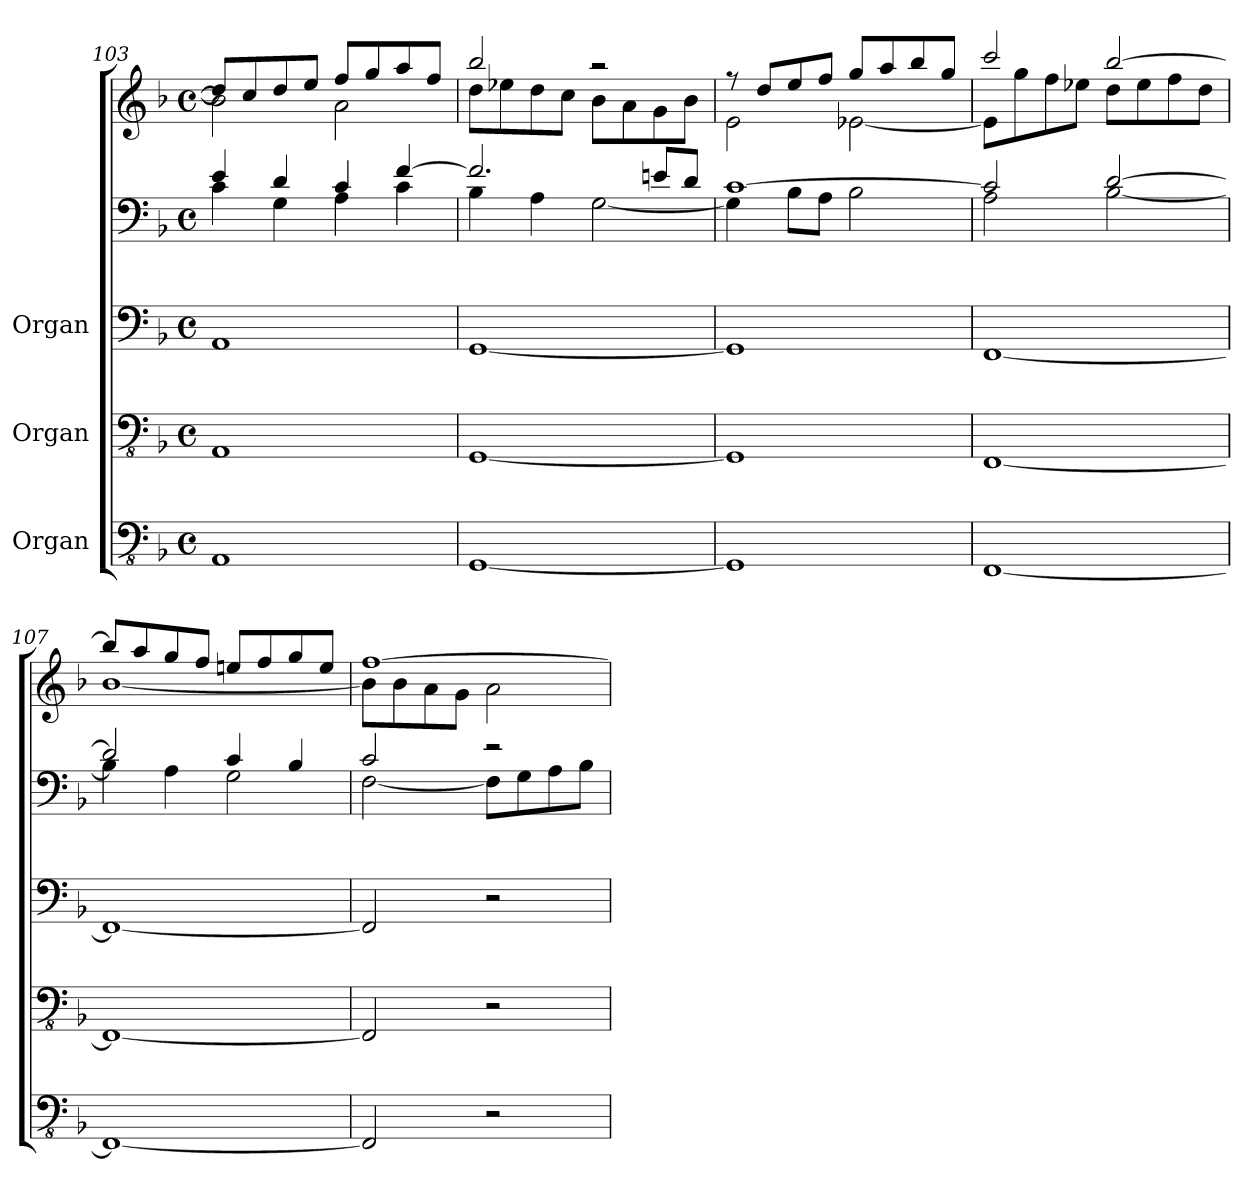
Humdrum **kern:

**kern	**kern	**kern	**kern	**kern
*part3	*part2	*part1	*part1	*part1
*staff5	*staff4	*staff3	*staff2	*staff1
*I"Organ	*I"Organ	*I"Organ	*	*
!!LO:LB:g=z
*clefFv4	*clefFv4	*clefF4	*clefF4	*clefG2
*k[b-]	*k[b-]	*k[b-]	*k[b-]	*k[b-]
*M4/4	*M4/4	*M4/4	*M4/4	*M4/4
*met(c)	*met(c)	*met(c)	*met(c)	*met(c)
=103	=103	=103	=103	=103
*	*	*	*^	*^
1AAA	1AAA	1AA	4e/	4c\	8dd/L]	2b-\]
.	.	.	.	.	8cc/	.
.	.	.	4d/	4G\	8dd/	.
.	.	.	.	.	8ee/J	.
.	.	.	4c/	4A\	8ff/L	2a\
.	.	.	.	.	8gg/	.
.	.	.	[4f/	4c\	8aa/	.
.	.	.	.	.	8ff/J	.
=104	=104	=104	=104	=104	=104	=104
[1GGG	[1GGG	[1GG	2.f/]	4B-\	2bb-/	8dd\L
.	.	.	.	.	.	8ee-X\
.	.	.	.	4A\	.	8dd\
.	.	.	.	.	.	8cc\J
.	.	.	.	[2G\	2r	8b-\L
.	.	.	.	.	.	8a\
.	.	.	8en/L	.	.	8g\
.	.	.	8d/J	.	.	8b-\J
=105	=105	=105	=105	=105	=105	=105
1GGG]	1GGG]	1GG]	[1c	4G\]	8r	2e\
.	.	.	.	.	8dd/L	.
.	.	.	.	8B-\L	8ee/	.
.	.	.	.	8A\J	8ff/J	.
.	.	.	.	2B-\	8gg/L	[2e-X\
.	.	.	.	.	8aa/	.
.	.	.	.	.	8bb-/	.
.	.	.	.	.	8gg/J	.
=106	=106	=106	=106	=106	=106	=106
[1FFF	[1FFF	[1FF	2c/]	2A\	2ccc/	8e-\L]
.	.	.	.	.	.	8gg\
.	.	.	.	.	.	8ff\
.	.	.	.	.	.	8ee-X\J
.	.	.	[2d/	[2B-\	[2bb-/	8dd\L
.	.	.	.	.	.	8ee-\
.	.	.	.	.	.	8ff\
.	.	.	.	.	.	8dd\J
=107	=107	=107	=107	=107	=107	=107
1FFF_	1FFF_	1FF_	2d/]	4B-\]	8bb-/L]	[1b-
.	.	.	.	.	8aa/	.
.	.	.	.	4A\	8gg/	.
.	.	.	.	.	8ff/J	.
.	.	.	4c/	2G\	8een/L	.
.	.	.	.	.	8ff/	.
.	.	.	4B-/	.	8gg/	.
.	.	.	.	.	8ee/J	.
=108	=108	=108	=108	=108	=108	=108
2FFF/]	2FFF/]	2FF/]	2c/	[2F\	[1ff	8b-\L]
.	.	.	.	.	.	8b-\
.	.	.	.	.	.	8a\
.	.	.	.	.	.	8g\J
2r	2r	2r	2r	8F\L]	.	2a\
.	.	.	.	8G\	.	.
.	.	.	.	8A\	.	.
.	.	.	.	8B-\J	.	.
*	*	*	*v	*v	*	*
*	*	*	*	*v	*v
=	=	=	=	=
*-	*-	*-	*-	*-
